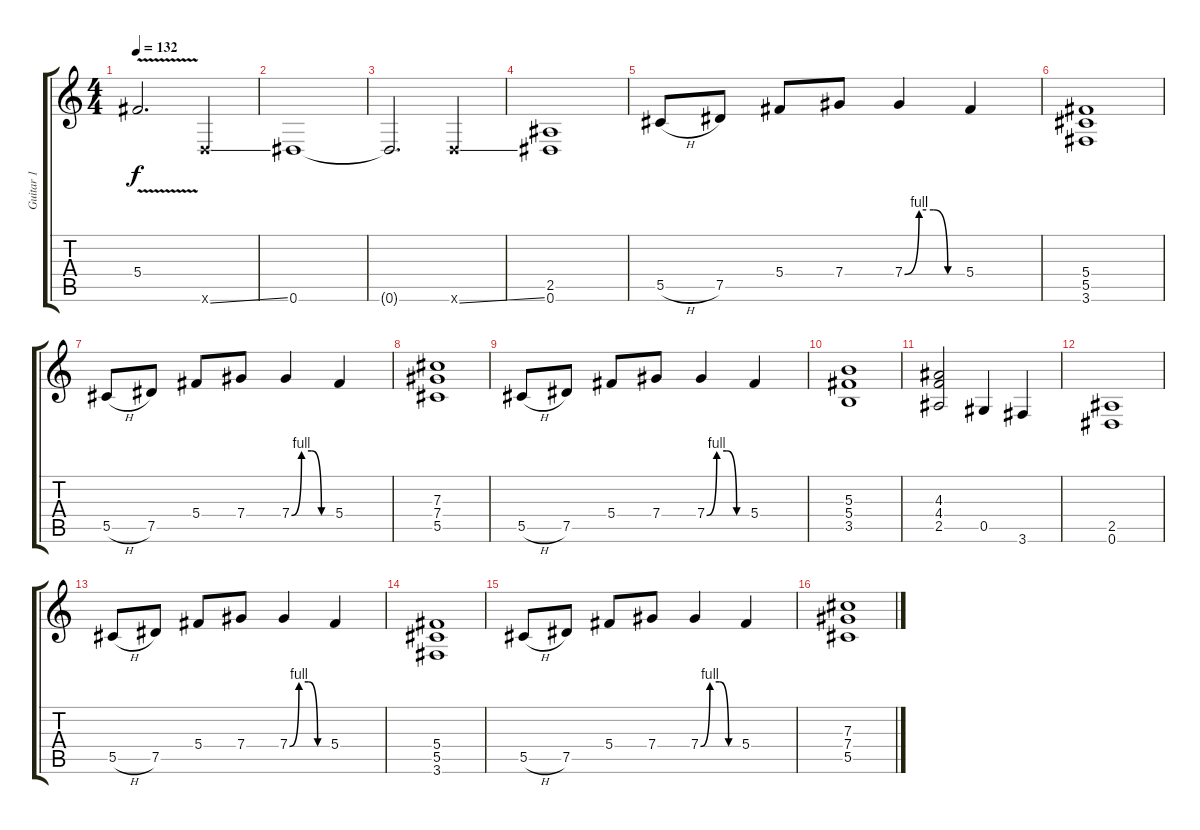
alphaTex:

\track ("Guitar 1" "Guitar 1") {instrument distortionguitar}
\staff {score tabs}
\tuning (Eb4 Bb3 Gb3 Db3 Ab2 Eb2) {hide}
\ts (4 4)
\tempo 132
\clef g2
\ks c
5.4{v}.2{d dy f} -1.6{ss x}.4 |
0.6.1 |
0.6{t}.2{d} -1.6{ss x}.4 |
(2.5 0.6).1 |
5.5{h}.8 7.5.8 5.4.8 7.4.8 7.4{be (custom 0 0 15 4 30 4 45 0 60 0)}.4 5.4.4 |
(5.4 5.5 3.6).1 |
5.5{h}.8 7.5.8 5.4.8 7.4.8 7.4{be (custom 0 0 15 4 30 4 45 0 60 0)}.4 5.4.4 |
(7.3 7.4 5.5).1 |
5.5{h}.8 7.5.8 5.4.8 7.4.8 7.4{be (custom 0 0 15 4 30 4 45 0 60 0)}.4 5.4.4 |
(5.3 5.4 3.5).1 |
(4.3 4.4 2.5).2 0.5.4 3.6.4 |
(2.5 0.6).1 |
5.5{h}.8 7.5.8 5.4.8 7.4.8 7.4{be (custom 0 0 15 4 30 4 45 0 60 0)}.4 5.4.4 |
(5.4 5.5 3.6).1 |
5.5{h}.8 7.5.8 5.4.8 7.4.8 7.4{be (custom 0 0 15 4 30 4 45 0 60 0)}.4 5.4.4 |
(7.3 7.4 5.5).1
